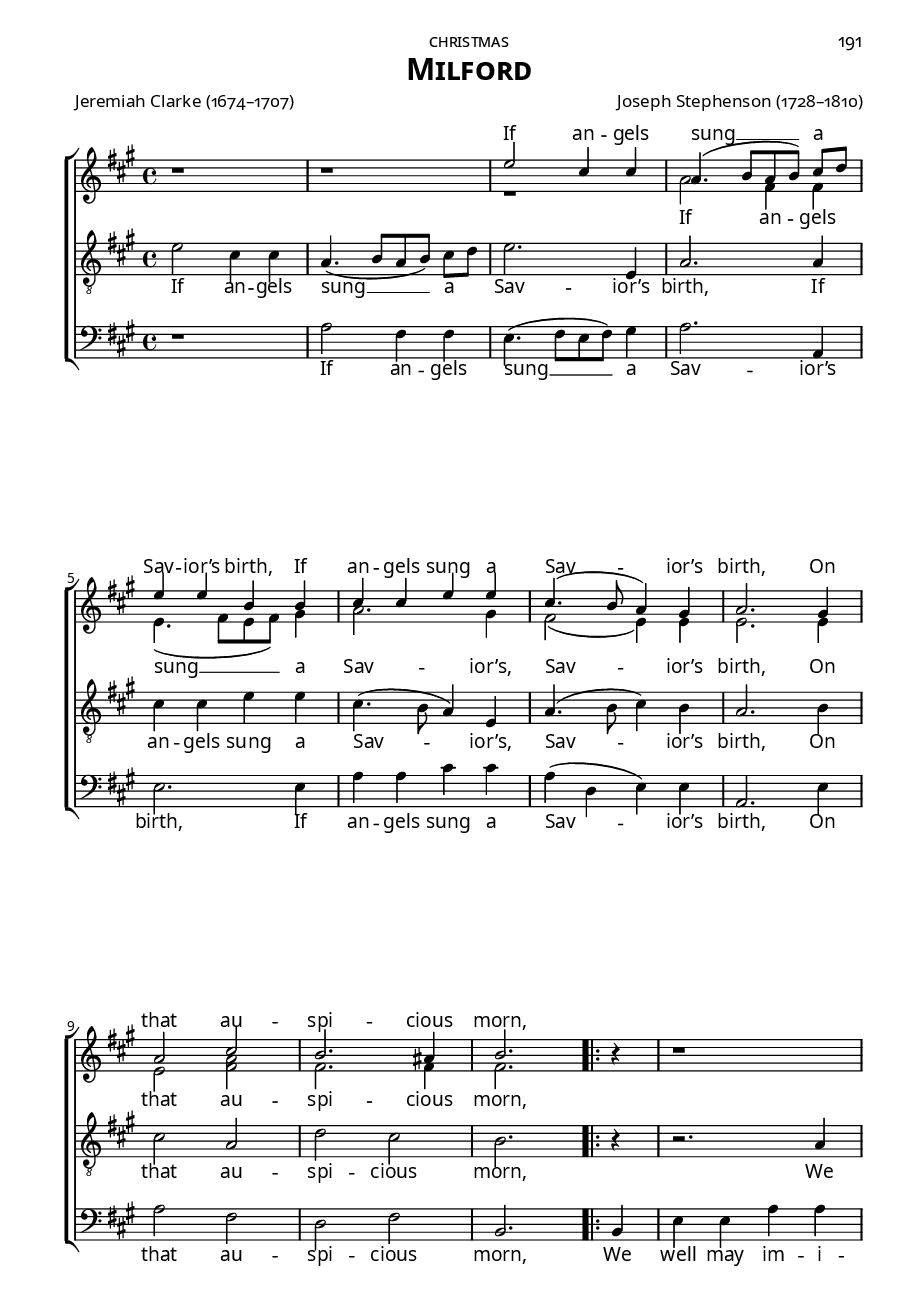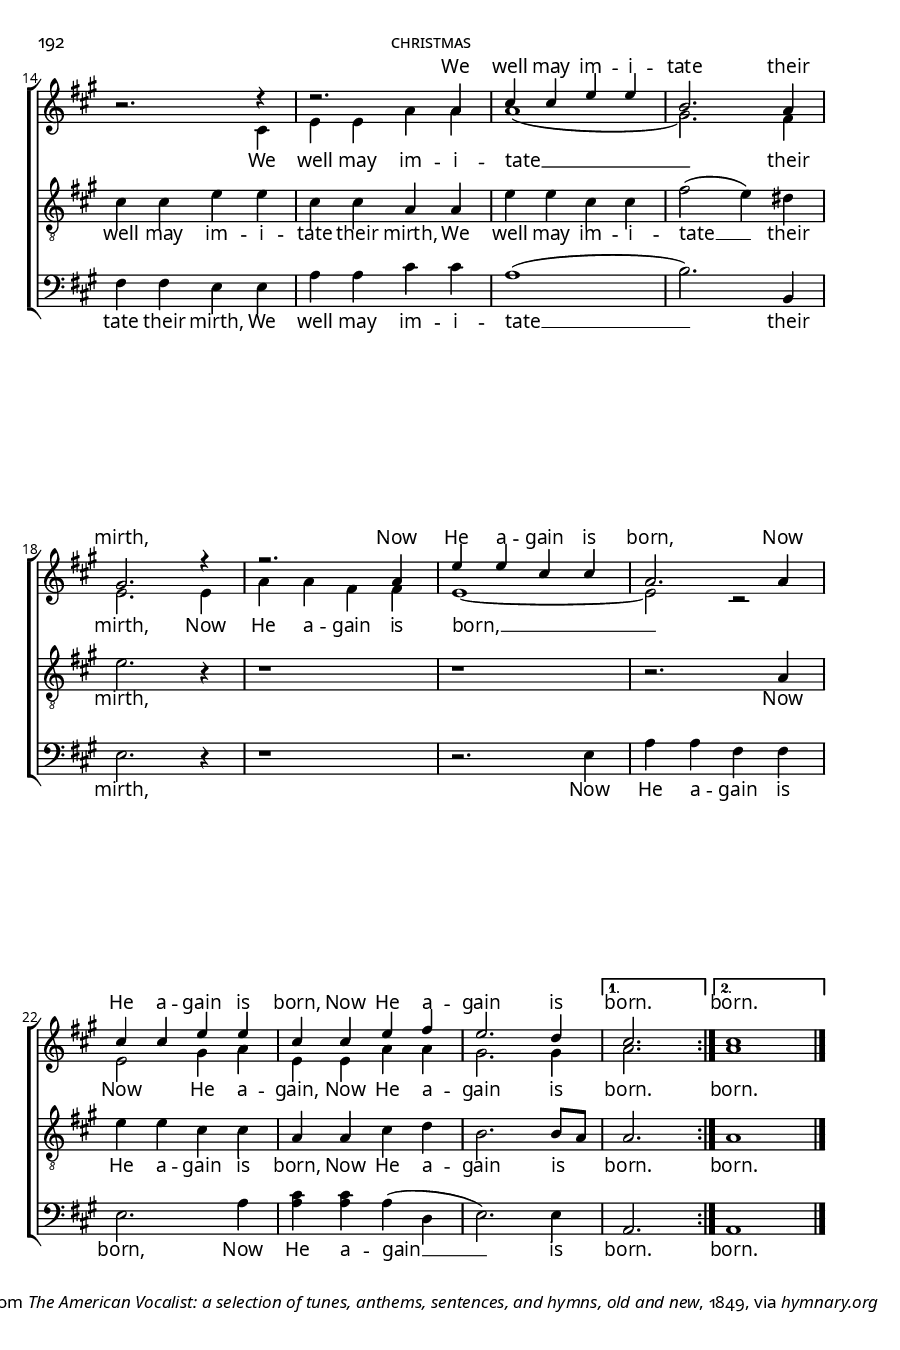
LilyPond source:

\version "2.14.2"
\include "../util.ly"
\header {
  title = \markup{\override #'(font-name . "Garamond Premier Pro Semibold"){ \abs-fontsize #15 \smallCapsOldStyle"Milford"}}
  poet = \markup\oldStyleNum"Jeremiah Clarke (1674–1707)"
  composer = \markup\oldStyleNum"Joseph Stephenson (1728–1810)"
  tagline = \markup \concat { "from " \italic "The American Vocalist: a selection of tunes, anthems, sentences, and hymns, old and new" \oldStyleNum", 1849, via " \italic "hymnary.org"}
}
\paper {
  %print-all-headers = ##t
  paper-height = 9\in
  paper-width = 6\in
  indent = 0\in
  %system-system-spacing = #'((basic-distance . 10) (padding . 0))
  system-system-spacing =
    #'((basic-distance . 0)
       (minimum-distance . 0)
       (padding . -5)
       (stretchability . 100))
  ragged-last-bottom = ##f
  ragged-bottom = ##f
  two-sided = ##t
  inner-margin = 0.5\in
  outer-margin = 0.25\in
  top-margin = 0.25\in
  bottom-margin = 0.25\in
  first-page-number = #191
  print-first-page-number = ##t
  headerLine = \markup{\override #'(font-name . "Garamond Premier Pro") \smallCapsOldStyle"christmas"}
  oddHeaderMarkup = \markup\fill-line{
     \override #'(font-name . "Garamond Premier Pro")\abs-fontsize #8.5
     \combine 
        \fill-line{"" \on-the-fly #print-page-number-check-first
        \oldStylePageNum""
        }
        \fill-line{\headerLine}
  }
  evenHeaderMarkup = \markup {
     \override #'(font-name . "Garamond Premier Pro")\abs-fontsize #8.5
     \combine
        \on-the-fly #print-page-number-check-first
        \oldStylePageNum""
        \fill-line{\headerLine}
  }
}
#(set-global-staff-size 15) \paper{ #(define fonts (make-pango-font-tree "GoudyOlSt BT" "Garamond Premier Pro" "Garamond Premier Pro" (/ 15 20))) }
global = {
  \key a \major
  \time 4/4
  \autoBeamOff
  \override DynamicLineSpanner #'staff-padding = #0.0
  \override DynamicLineSpanner #'Y-extent = #'(-1 . 1)
}

sopMusic = \relative c'' {
  b1\rest |
  b1\rest |
  e2 cis4 cis |
  a4.( b8[ a b]) cis[ d] |
  e4 e b b |
  cis cis e e |
  cis4.( b8 a4) gis |
  a2. gis4 |
  a2 cis |
  b2. ais4 |
  \partial 2. b2.
  \repeat volta 2 {
    \partial 4 b4\rest |
    b1\rest |
    
    b2.\rest d4\rest |
    d2.\rest a4 |
    cis4 cis e e |
    b2. a4 |
    gis2. r4 |
    r2. a4 |
    e'4 e cis cis |
    a2. a4 |
    cis cis e e |
    cis cis e fis |
    e2. d4 |
  }
  \alternative {
    {
      \partial 2. cis2.
    }
    {
      cis1 \bar "|."
    }
  }
}
sopWords = \lyricmode {
  If an -- gels sung __ a Sav -- ior’s birth,
  If an -- gels sung a Sav -- ior’s birth,
  On that au -- spi -- cious morn,
  
  We well may im -- i -- tate their mirth,
  Now He a -- gain is born,
  Now He a -- gain is born,
  Now He a -- gain is born.
  
  born.
}

altoMusic = \relative c' {
  s1 |
  s1 |
  r1 |
  a'2 fis4 fis |
  e4.( fis8[ e fis]) gis4 |
  a2. gis4 |
  fis2( e4) e |
  e2. e4 |
  e2 <fis a> |
  fis2. fis4 |
  fis2. |
  \repeat volta 2 {
    s4 |
    s1 |
    
    s2. cis4 |
    e e a a |
    a1( |
    gis2.) fis4 |
    e2. e4 |
    a a fis fis |
    e1~|
    e2 r2 |
    e2 gis4 a |
    e e a a |
    gis2. gis4 |
  }
  \alternative {
    {
      a2.
    }
    {
      a1
    }
  }
}
altoWords = \lyricmode {
  If an -- gels sung __ a Sav -- ior’s, Sav -- ior’s birth,
  On that au -- spi -- cious morn,
  
  We well may im -- i -- tate __ their mirth,
  Now He a -- gain is born, __
  Now He a -- gain,
  Now He a -- gain is born.
  
  born.
}
altoWordsII = \lyricmode {
%\markup\italic
  \set stanza = #"2. "
  \set ignoreMelismata = ##t
}
altoWordsIII = \lyricmode {
  \set stanza = #"3. "
  \set ignoreMelismata = ##t
}
altoWordsIV = \lyricmode {
  \set stanza = #"4. "
  \set ignoreMelismata = ##t
}
altoWordsV = \lyricmode {
  \set stanza = #"5. "
  \set ignoreMelismata = ##t
}
altoWordsVI = \lyricmode {
  \set stanza = #"6. "
  \set ignoreMelismata = ##t
}
tenorMusic = \relative c' {
  e2 cis4 cis |
  a4.( b8[ a b]) cis[ d] |
  e2. e,4 |
  a2. a4 |
  cis cis e e |
  cis4.( b8 a4) e |
  a4.( b8 cis4) b |
  a2. b4 |
  cis2 a |
  d cis |
  b2.
  \repeat volta 2 {
    r4 |
    r2. a4 |
    cis cis e e |
    cis cis a a |
    e' e cis cis |
    fis2( e4) dis |
    e2. r4 |
    r1 |
    r1 |
    r2. a,4 |
    e' e cis cis |
    a a cis d |
    b2. b8[ a] |
  }
  \alternative {
    {
      a2.
    }
    {
      a1
    }
  }
}
tenorWords = \lyricmode {
  If an -- gels sung __ a Sav -- ior’s birth,
  If an -- gels sung a Sav -- ior’s, Sav -- ior’s birth,
  On that au -- spi -- cious morn,
  
  We well may im -- i -- tate their mirth,
  We well may im -- i -- tate __ their mirth,
  Now He a -- gain is born,
  Now He a -- gain is born.
  
  born.
}

bassMusic = \relative c' {
  r1 |
  a2 fis4 fis |
  e4.( fis8[ e fis]) gis4 |
  a2. a,4 |
  e'2. e4 |
  a a cis cis |
  a( d, e) e |
  a,2. e'4 |
  a2 fis |
  d fis |
  b,2. |
  \repeat volta 2 {
    b4 |
    e e a a |
    
    fis fis e e |
    a a cis cis |
    a1( |
    b2.) b,4 |
    e2. r4 |
    r1 |
    r2. e4 |
    a a fis fis |
    e2. a4 |
    <a cis> <a cis> a( d, |
    e2.) e4 |
  }
  \alternative {
    {
      a,2.
    }
    {
      a1
    }
  }
}
bassWords = \lyricmode {
  If an -- gels sung __ a Sav -- ior’s birth,
  If an -- gels sung a Sav -- ior’s birth,
  On that au -- spi -- cious morn,
  
  We well may im -- i -- tate their mirth,
  We well may im -- i -- tate __ their mirth,
  Now He a -- gain is born,
  Now He a -- gain __ is born.
  
  born.
}

pianoRH = \relative c' {
  
}
pianoLH = \relative c' {
  
}

\score {
  <<
   \new ChoirStaff <<
    \new Staff = women <<
      \new Voice = "sopranos" { << \global \voiceOne \sopMusic >> }
      \new Voice = "altos" { << \global \voiceTwo \altoMusic >> }
    >>
    \new Staff = tenors <<
      \clef "G_8"
      \new Voice = "tenors" { << \global \tenorMusic >> }
    >>
    \new Staff = basses <<
      \clef bass
      \new Voice = "basses" { << \global \bassMusic >> }
    >>
    \new Lyrics \with { alignAboveContext = #"women" \override VerticalAxisGroup #'nonstaff-relatedstaff-spacing = #'((basic-distance . 1))} \lyricsto "sopranos" \sopWords
    \new Lyrics \with { alignBelowContext = #"women" } \lyricsto "altos" \altoWords
   
    \new Lyrics \with { alignBelowContext = #"tenors" \override VerticalAxisGroup #'nonstaff-relatedstaff-spacing = #'((basic-distance . 1)) } \lyricsto "tenors" \tenorWords
    \new Lyrics \with { alignBelowContext = #"basses" \override VerticalAxisGroup #'nonstaff-relatedstaff-spacing = #'((basic-distance . 1)) } \lyricsto "basses" \bassWords
  >>
%    \new PianoStaff << \new Staff { \new Voice { \pianoRH } } \new Staff { \clef "bass" \pianoLH } >>
  >>
  \layout {
    \context {
      \Score
      %\override SpacingSpanner #'base-shortest-duration = #(ly:make-moment 1 8)
      %\override SpacingSpanner #'common-shortest-duration = #(ly:make-moment 1 4)
    }
    \context {
      % Remove all empty staves
      % \Staff \RemoveEmptyStaves \override VerticalAxisGroup #'remove-first = ##t
    }
  }
}
